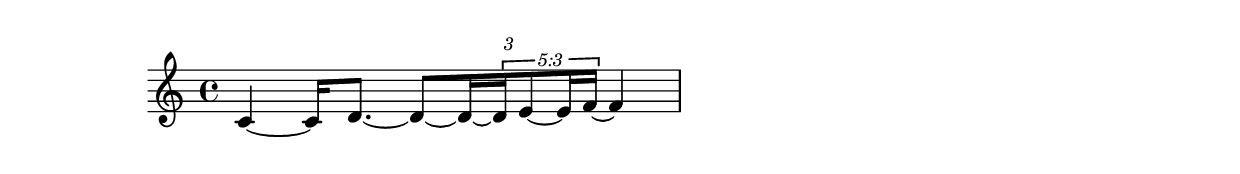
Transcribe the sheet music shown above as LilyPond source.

\version "2.19.83"
\language "english"
\score
{
    \new Staff
    {
        {
            \time 4/4
            c'4
            ~
            c'16
            d'8.
            ~
            \tuplet 3/2
            {
                d'8
                ~
                d'16
                ~
                \tweak text #tuplet-number::calc-fraction-text
                \tuplet 5/3
                {
                    d'16
                    e'8
                    ~
                    e'16
                    f'16
                    ~
                }
            }
            f'4
        }
    }
}